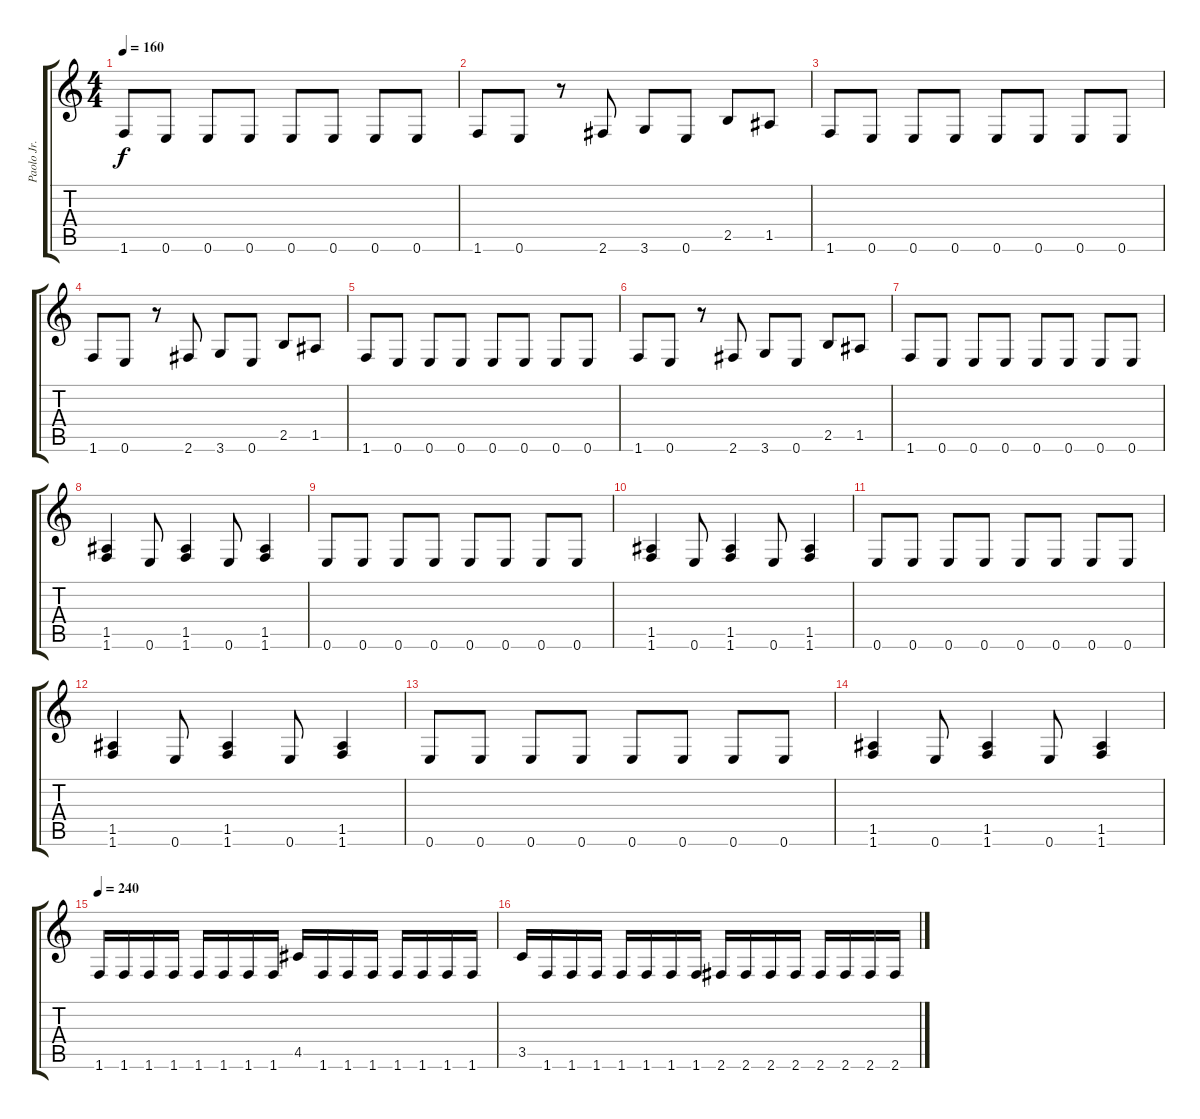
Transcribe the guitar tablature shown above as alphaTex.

\track ("Paolo Jr." "Paolo Jr.") {instrument electricbasspick}
\staff {score tabs}
\tuning (E4 B3 G3 D3 A2 E2) {hide}
\ts (4 4)
\tempo 160
\clef g2
\ks c
1.6.8{dy f} 0.6.8 0.6.8 0.6.8 0.6.8 0.6.8 0.6.8 0.6.8 |
1.6.8 0.6.8 r.8 2.6.8 3.6.8 0.6.8 2.5.8 1.5.8 |
1.6.8 0.6.8 0.6.8 0.6.8 0.6.8 0.6.8 0.6.8 0.6.8 |
1.6.8 0.6.8 r.8 2.6.8 3.6.8 0.6.8 2.5.8 1.5.8 |
1.6.8 0.6.8 0.6.8 0.6.8 0.6.8 0.6.8 0.6.8 0.6.8 |
1.6.8 0.6.8 r.8 2.6.8 3.6.8 0.6.8 2.5.8 1.5.8 |
1.6.8 0.6.8 0.6.8 0.6.8 0.6.8 0.6.8 0.6.8 0.6.8 |
(1.5 1.6).4 0.6.8 (1.5 1.6).4 0.6.8 (1.5 1.6).4 |
0.6.8 0.6.8 0.6.8 0.6.8 0.6.8 0.6.8 0.6.8 0.6.8 |
(1.5 1.6).4 0.6.8 (1.5 1.6).4 0.6.8 (1.5 1.6).4 |
0.6.8 0.6.8 0.6.8 0.6.8 0.6.8 0.6.8 0.6.8 0.6.8 |
(1.5 1.6).4 0.6.8 (1.5 1.6).4 0.6.8 (1.5 1.6).4 |
0.6.8 0.6.8 0.6.8 0.6.8 0.6.8 0.6.8 0.6.8 0.6.8 |
(1.5 1.6).4 0.6.8 (1.5 1.6).4 0.6.8 (1.5 1.6).4 |
\tempo 240
1.6.16 1.6.16 1.6.16 1.6.16 1.6.16 1.6.16 1.6.16 1.6.16 4.5.16 1.6.16 1.6.16 1.6.16 1.6.16 1.6.16 1.6.16 1.6.16 |
3.5.16 1.6.16 1.6.16 1.6.16 1.6.16 1.6.16 1.6.16 1.6.16 2.6.16 2.6.16 2.6.16 2.6.16 2.6.16 2.6.16 2.6.16 2.6.16
